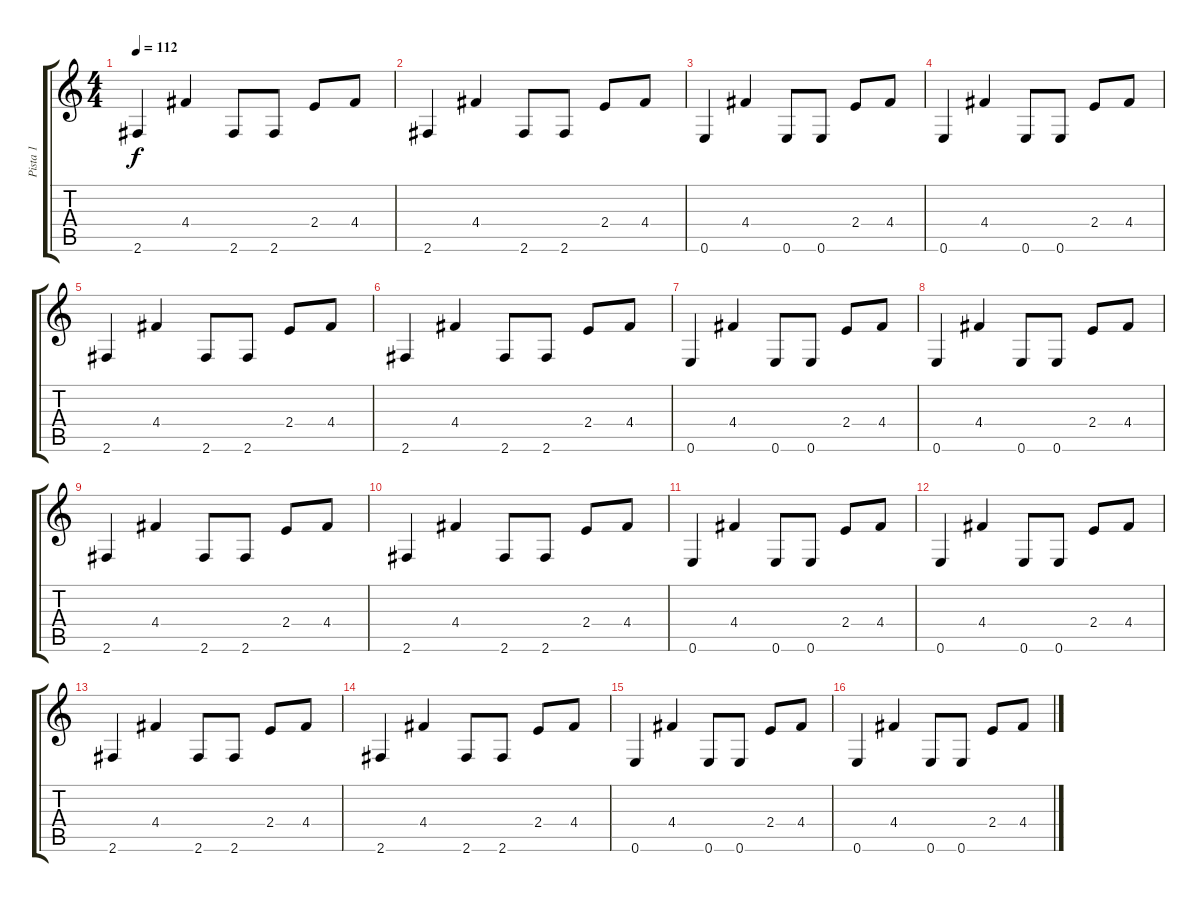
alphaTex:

\track ("Pista 1" "Pista 1") {instrument overdrivenguitar}
\staff {score tabs}
\tuning (E4 B3 G3 D3 A2 E2) {hide}
\ts (4 4)
\tempo 112
\clef g2
\ks c
2.6.4{dy f instrument overdrivenguitar} 4.4.4 2.6.8 2.6.8 2.4.8 4.4.8 |
2.6.4 4.4.4 2.6.8 2.6.8 2.4.8 4.4.8 |
0.6.4 4.4.4 0.6.8 0.6.8 2.4.8 4.4.8 |
0.6.4 4.4.4 0.6.8 0.6.8 2.4.8 4.4.8 |
2.6.4 4.4.4 2.6.8 2.6.8 2.4.8 4.4.8 |
2.6.4 4.4.4 2.6.8 2.6.8 2.4.8 4.4.8 |
0.6.4 4.4.4 0.6.8 0.6.8 2.4.8 4.4.8 |
0.6.4 4.4.4 0.6.8 0.6.8 2.4.8 4.4.8 |
2.6.4 4.4.4 2.6.8 2.6.8 2.4.8 4.4.8 |
2.6.4 4.4.4 2.6.8 2.6.8 2.4.8 4.4.8 |
0.6.4 4.4.4 0.6.8 0.6.8 2.4.8 4.4.8 |
0.6.4 4.4.4 0.6.8 0.6.8 2.4.8 4.4.8 |
2.6.4 4.4.4 2.6.8 2.6.8 2.4.8 4.4.8 |
2.6.4 4.4.4 2.6.8 2.6.8 2.4.8 4.4.8 |
0.6.4 4.4.4 0.6.8 0.6.8 2.4.8 4.4.8 |
0.6.4 4.4.4 0.6.8 0.6.8 2.4.8 4.4.8
